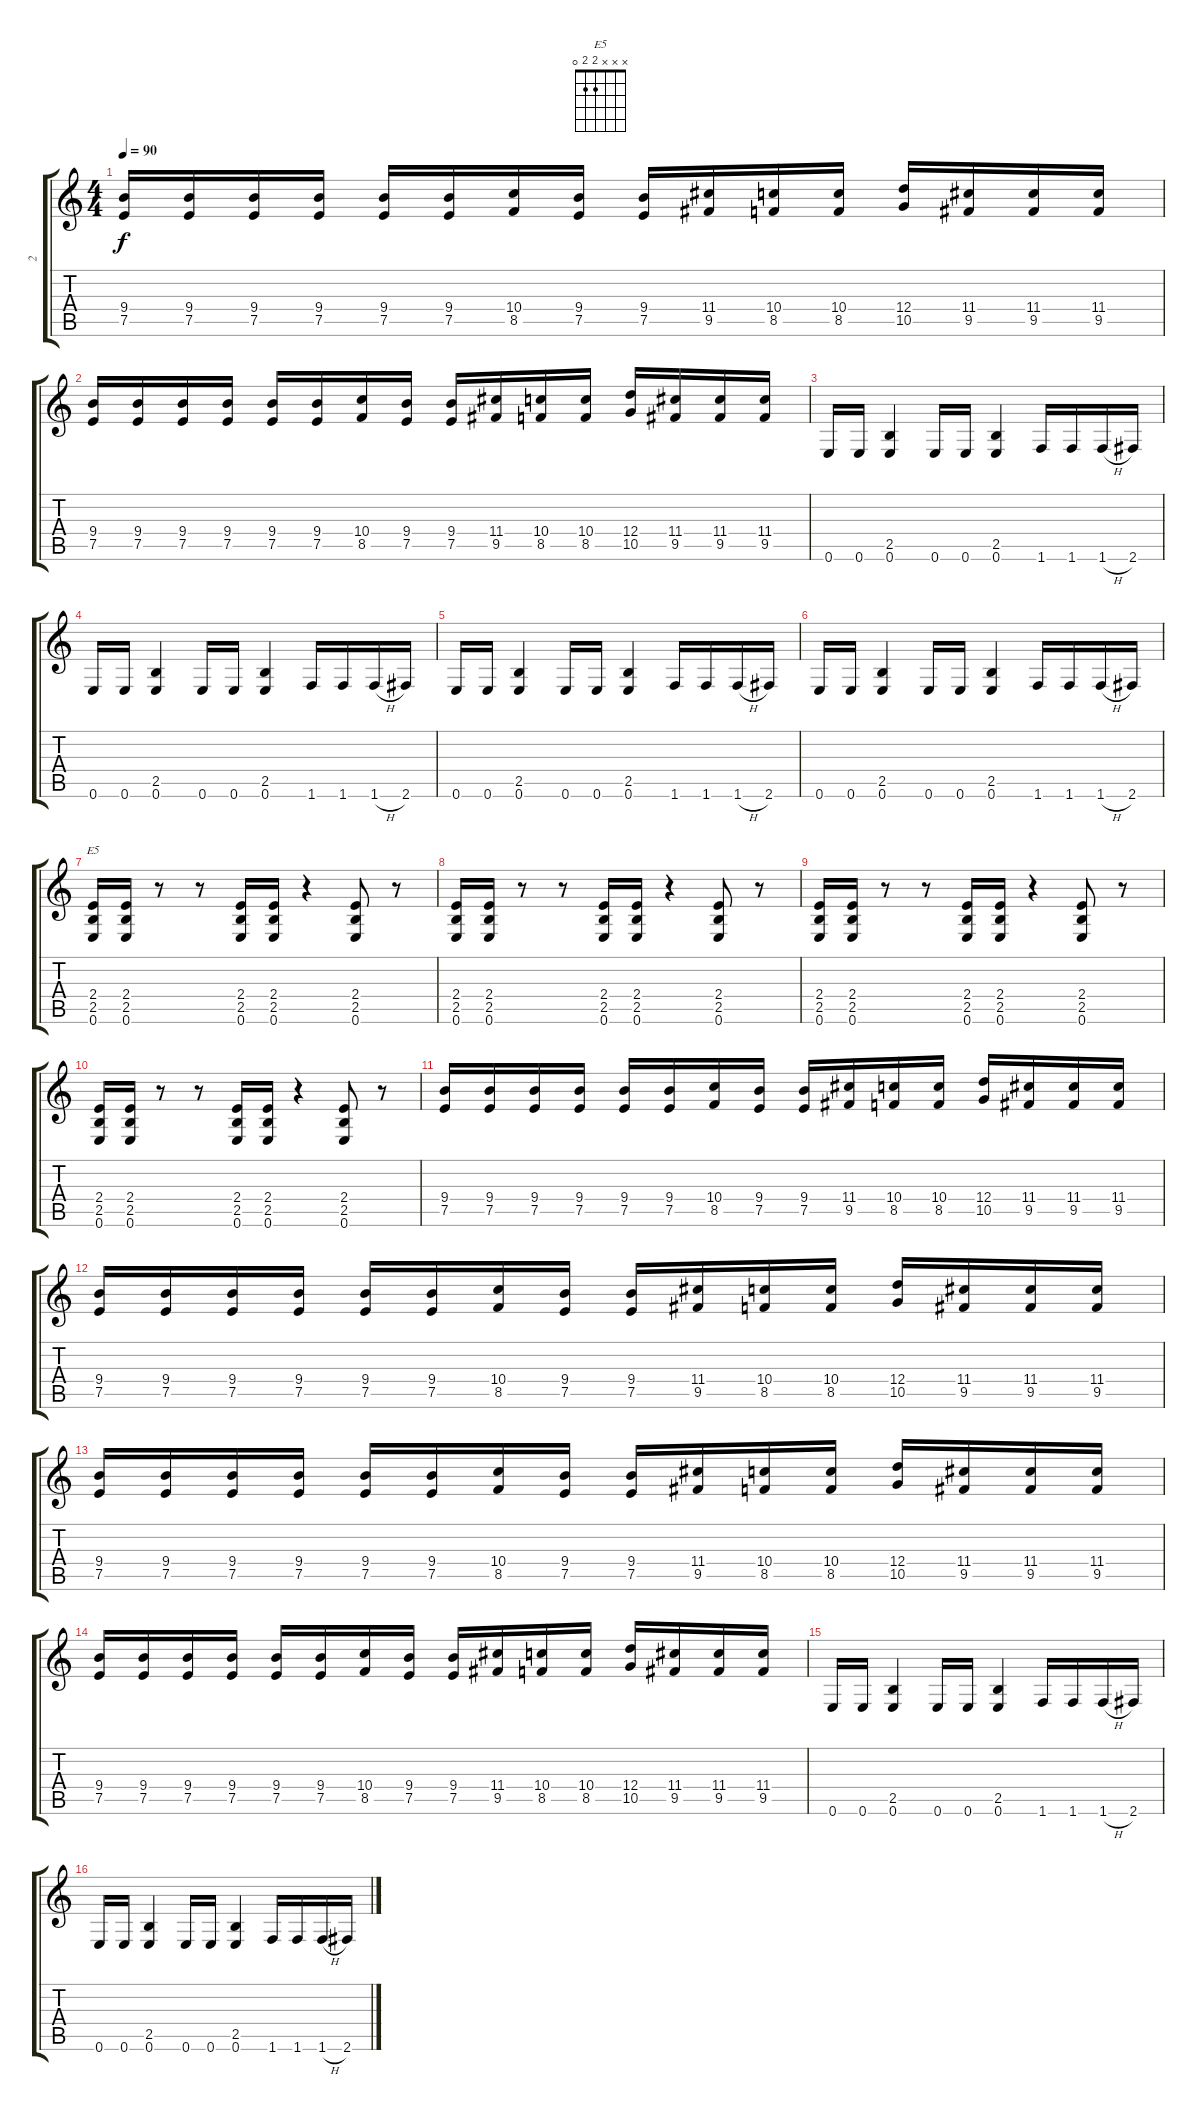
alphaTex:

\track ("2" "2") {instrument distortionguitar}
\staff {score tabs}
\tuning (E4 B3 G3 D3 A2 E2) {hide}
\chord ("E5" x x x 2 2 0)
\ts (4 4)
\tempo 90
\clef g2
\ks c
(9.4 7.5).16{dy f} (9.4 7.5).16 (9.4 7.5).16 (9.4 7.5).16 (9.4 7.5).16 (9.4 7.5).16 (10.4 8.5).16 (9.4 7.5).16 (9.4 7.5).16 (11.4 9.5).16 (10.4 8.5).16 (10.4 8.5).16 (12.4 10.5).16 (11.4 9.5).16 (11.4 9.5).16 (11.4 9.5).16 |
(9.4 7.5).16 (9.4 7.5).16 (9.4 7.5).16 (9.4 7.5).16 (9.4 7.5).16 (9.4 7.5).16 (10.4 8.5).16 (9.4 7.5).16 (9.4 7.5).16 (11.4 9.5).16 (10.4 8.5).16 (10.4 8.5).16 (12.4 10.5).16 (11.4 9.5).16 (11.4 9.5).16 (11.4 9.5).16 |
0.6.16 0.6.16 (2.5 0.6).4 0.6.16 0.6.16 (2.5 0.6).4 1.6.16 1.6.16 1.6{h}.16 2.6.16 |
0.6.16 0.6.16 (2.5 0.6).4 0.6.16 0.6.16 (2.5 0.6).4 1.6.16 1.6.16 1.6{h}.16 2.6.16 |
0.6.16 0.6.16 (2.5 0.6).4 0.6.16 0.6.16 (2.5 0.6).4 1.6.16 1.6.16 1.6{h}.16 2.6.16 |
0.6.16 0.6.16 (2.5 0.6).4 0.6.16 0.6.16 (2.5 0.6).4 1.6.16 1.6.16 1.6{h}.16 2.6.16 |
(2.4 2.5 0.6).16{ch "E5"} (2.4 2.5 0.6).16 r.8 r.8 (2.4 2.5 0.6).16 (2.4 2.5 0.6).16 r.4 (2.4 2.5 0.6).8 r.8 |
(2.4 2.5 0.6).16 (2.4 2.5 0.6).16 r.8 r.8 (2.4 2.5 0.6).16 (2.4 2.5 0.6).16 r.4 (2.4 2.5 0.6).8 r.8 |
(2.4 2.5 0.6).16 (2.4 2.5 0.6).16 r.8 r.8 (2.4 2.5 0.6).16 (2.4 2.5 0.6).16 r.4 (2.4 2.5 0.6).8 r.8 |
(2.4 2.5 0.6).16 (2.4 2.5 0.6).16 r.8 r.8 (2.4 2.5 0.6).16 (2.4 2.5 0.6).16 r.4 (2.4 2.5 0.6).8 r.8 |
(9.4 7.5).16 (9.4 7.5).16 (9.4 7.5).16 (9.4 7.5).16 (9.4 7.5).16 (9.4 7.5).16 (10.4 8.5).16 (9.4 7.5).16 (9.4 7.5).16 (11.4 9.5).16 (10.4 8.5).16 (10.4 8.5).16 (12.4 10.5).16 (11.4 9.5).16 (11.4 9.5).16 (11.4 9.5).16 |
(9.4 7.5).16 (9.4 7.5).16 (9.4 7.5).16 (9.4 7.5).16 (9.4 7.5).16 (9.4 7.5).16 (10.4 8.5).16 (9.4 7.5).16 (9.4 7.5).16 (11.4 9.5).16 (10.4 8.5).16 (10.4 8.5).16 (12.4 10.5).16 (11.4 9.5).16 (11.4 9.5).16 (11.4 9.5).16 |
(9.4 7.5).16 (9.4 7.5).16 (9.4 7.5).16 (9.4 7.5).16 (9.4 7.5).16 (9.4 7.5).16 (10.4 8.5).16 (9.4 7.5).16 (9.4 7.5).16 (11.4 9.5).16 (10.4 8.5).16 (10.4 8.5).16 (12.4 10.5).16 (11.4 9.5).16 (11.4 9.5).16 (11.4 9.5).16 |
(9.4 7.5).16 (9.4 7.5).16 (9.4 7.5).16 (9.4 7.5).16 (9.4 7.5).16 (9.4 7.5).16 (10.4 8.5).16 (9.4 7.5).16 (9.4 7.5).16 (11.4 9.5).16 (10.4 8.5).16 (10.4 8.5).16 (12.4 10.5).16 (11.4 9.5).16 (11.4 9.5).16 (11.4 9.5).16 |
0.6.16 0.6.16 (2.5 0.6).4 0.6.16 0.6.16 (2.5 0.6).4 1.6.16 1.6.16 1.6{h}.16 2.6.16 |
0.6.16 0.6.16 (2.5 0.6).4 0.6.16 0.6.16 (2.5 0.6).4 1.6.16 1.6.16 1.6{h}.16 2.6.16
